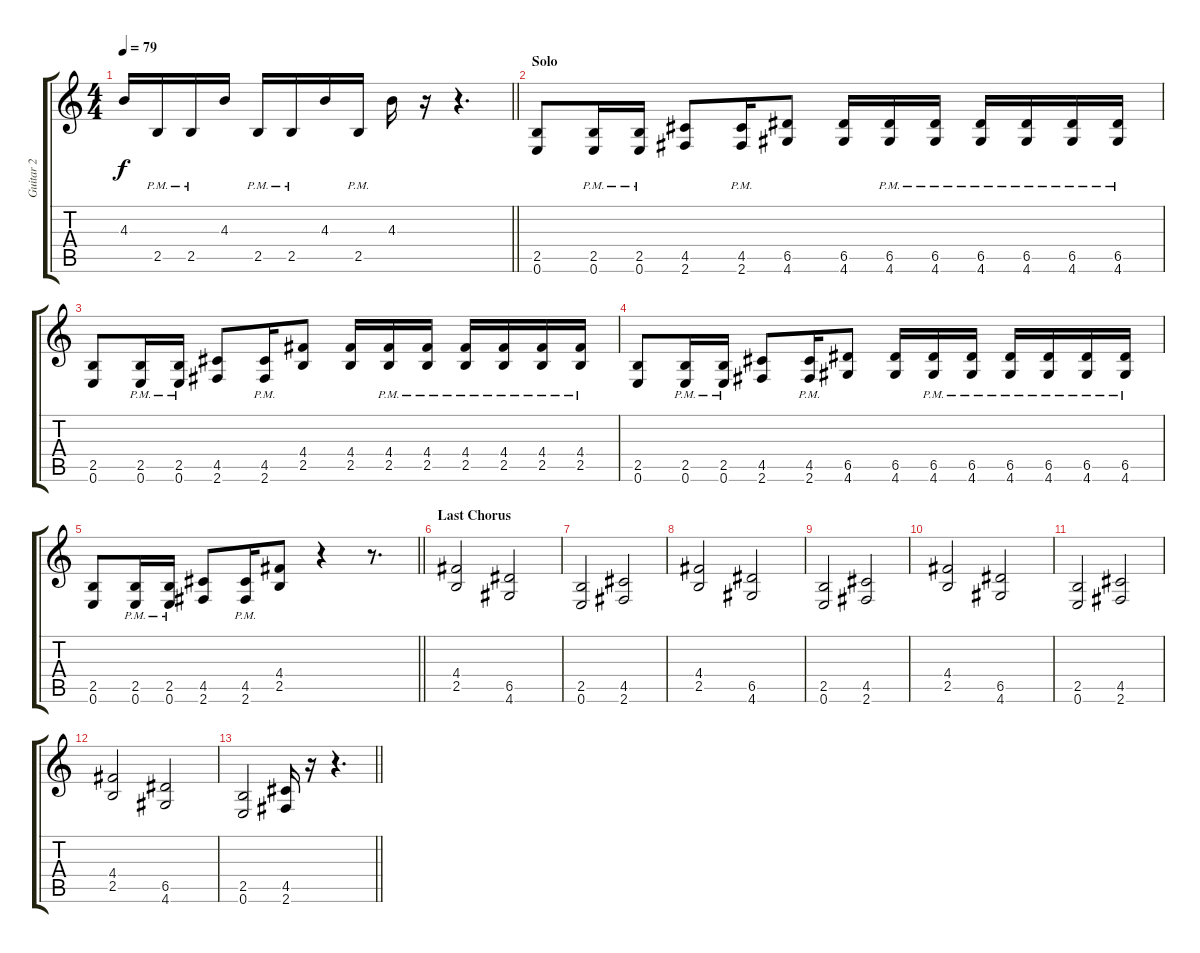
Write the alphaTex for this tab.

\track ("Guitar 2" "Guitar 2") {instrument distortionguitar}
\staff {score tabs}
\tuning (E4 B3 G3 D3 A2 E2) {hide}
\ts (4 4)
\tempo 79
\clef g2
\barLineRight lightlight
\ks c
4.3.16{dy f} 2.5{pm}.16 2.5{pm}.16 4.3.16 2.5{pm}.16 2.5{pm}.16 4.3.16 2.5{pm}.16 4.3.16 r.16 r.4{d} |
\section ("" "Solo")
(2.5 0.6).8 (2.5{pm} 0.6{pm}).16 (2.5{pm} 0.6{pm}).16 (4.5 2.6).8 (4.5{pm} 2.6{pm}).16 (6.5 4.6).8 (6.5 4.6).16 (6.5{pm} 4.6{pm}).16 (6.5{pm} 4.6{pm}).16 (6.5{pm} 4.6{pm}).16 (6.5{pm} 4.6{pm}).16 (6.5{pm} 4.6{pm}).16 (6.5{pm} 4.6{pm}).16 |
(2.5 0.6).8 (2.5{pm} 0.6{pm}).16 (2.5{pm} 0.6{pm}).16 (4.5 2.6).8 (4.5{pm} 2.6{pm}).16 (4.4 2.5).8 (4.4 2.5).16 (4.4{pm} 2.5{pm}).16 (4.4{pm} 2.5{pm}).16 (4.4{pm} 2.5{pm}).16 (4.4{pm} 2.5{pm}).16 (4.4{pm} 2.5{pm}).16 (4.4{pm} 2.5{pm}).16 |
(2.5 0.6).8 (2.5{pm} 0.6{pm}).16 (2.5{pm} 0.6{pm}).16 (4.5 2.6).8 (4.5{pm} 2.6{pm}).16 (6.5 4.6).8 (6.5 4.6).16 (6.5{pm} 4.6{pm}).16 (6.5{pm} 4.6{pm}).16 (6.5{pm} 4.6{pm}).16 (6.5{pm} 4.6{pm}).16 (6.5{pm} 4.6{pm}).16 (6.5{pm} 4.6{pm}).16 |
\barLineRight lightlight
(2.5 0.6).8 (2.5{pm} 0.6{pm}).16 (2.5{pm} 0.6{pm}).16 (4.5 2.6).8 (4.5{pm} 2.6{pm}).16 (4.4 2.5).8 r.4 r.8{d} |
\section ("" "Last Chorus")
(4.4 2.5).2 (6.5 4.6).2 |
(2.5 0.6).2 (4.5 2.6).2 |
(4.4 2.5).2 (6.5 4.6).2 |
(2.5 0.6).2 (4.5 2.6).2 |
(4.4 2.5).2 (6.5 4.6).2 |
(2.5 0.6).2 (4.5 2.6).2 |
(4.4 2.5).2 (6.5 4.6).2 |
\barLineRight lightlight
(2.5 0.6).2 (4.5 2.6).16 r.16 r.4{d}
